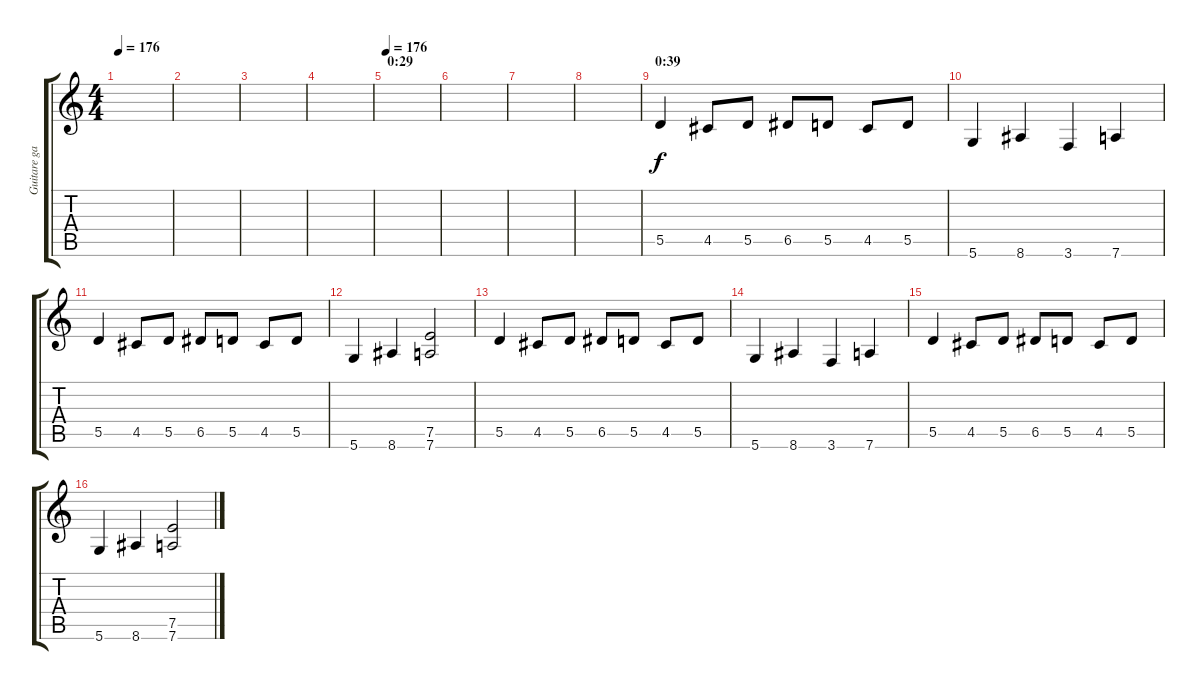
\track ("Guitare gauche" "Guitare ga") {instrument distortionguitar}
\staff {score tabs}
\tuning (E4 B3 G3 D3 A2 D2) {hide}
\ts (4 4)
\tempo 176
\clef g2
\ks c
|
|
|
|
\section ("" "0:29")
\tempo 176
|
|
|
|
\section ("" "0:39")
5.5.4 4.5.8 5.5.8 6.5.8 5.5.8 4.5.8 5.5.8 |
5.6.4 8.6.4 3.6.4 7.6.4 |
5.5.4 4.5.8 5.5.8 6.5.8 5.5.8 4.5.8 5.5.8 |
5.6.4 8.6.4 (7.5 7.6).2 |
5.5.4 4.5.8 5.5.8 6.5.8 5.5.8 4.5.8 5.5.8 |
5.6.4 8.6.4 3.6.4 7.6.4 |
5.5.4 4.5.8 5.5.8 6.5.8 5.5.8 4.5.8 5.5.8 |
5.6.4 8.6.4 (7.5 7.6).2
